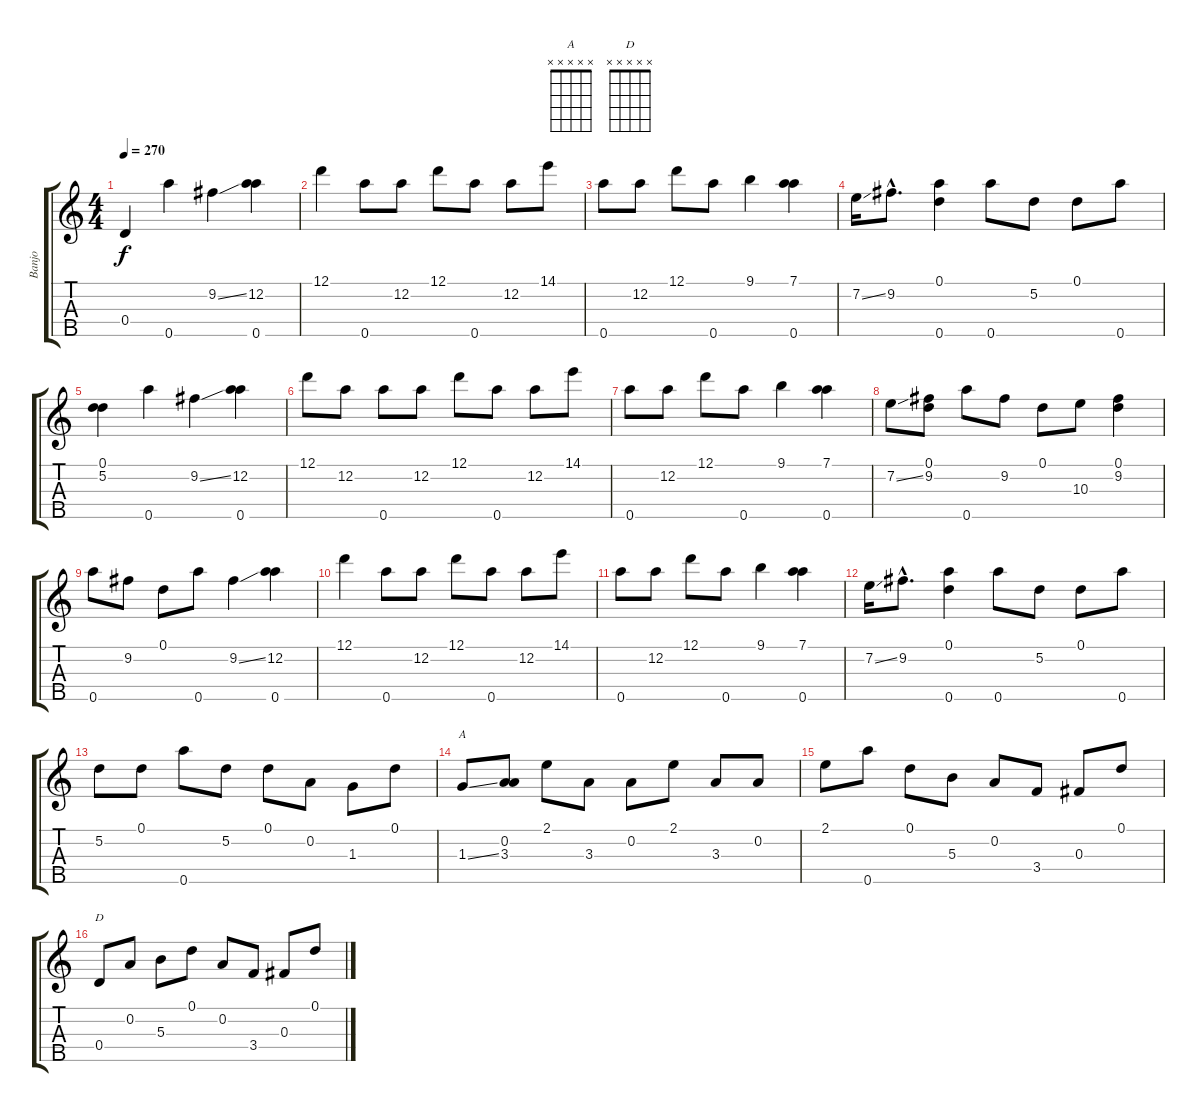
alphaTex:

\track ("Banjo" "Banjo") {instrument banjo}
\staff {score tabs}
\tuning (D4 A3 Gb3 D3 A4) {hide}
\displaytranspose 12
\chord ("A" x x x x x) {firstfret 0}
\chord ("D" x x x x x) {firstfret 0}
\ts (4 4)
\tempo 270
\clef g2
\ks c
0.4.4{dy f} 0.5.4 9.2{ss}.4 (12.2 0.5).4 |
12.1.4 0.5.8 12.2.8 12.1.8 0.5.8 12.2.8 14.1.8 |
0.5.8 12.2.8 12.1.8 0.5.8 9.1.4 (7.1 0.5).4 |
7.2{ss}.16 9.2{hac}.8{d} (0.1 0.5).4 0.5.8 5.2.8 0.1.8 0.5.8 |
(0.1 5.2).4 0.5.4 9.2{ss}.4 (12.2 0.5).4 |
12.1.8 12.2.8 0.5.8 12.2.8 12.1.8 0.5.8 12.2.8 14.1.8 |
0.5.8 12.2.8 12.1.8 0.5.8 9.1.4 (7.1 0.5).4 |
7.2{ss}.8 (0.1 9.2).8 0.5.8 9.2.8 0.1.8 10.3.8 (0.1 9.2).4 |
0.5.8 9.2.8 0.1.8 0.5.8 9.2{ss}.4 (12.2 0.5).4 |
12.1.4 0.5.8 12.2.8 12.1.8 0.5.8 12.2.8 14.1.8 |
0.5.8 12.2.8 12.1.8 0.5.8 9.1.4 (7.1 0.5).4 |
7.2{ss}.16 9.2{hac}.8{d} (0.1 0.5).4 0.5.8 5.2.8 0.1.8 0.5.8 |
5.2.8 0.1.8 0.5.8 5.2.8 0.1.8 0.2.8 1.3.8 0.1.8 |
1.3{ss}.8{ch "A"} (0.2 3.3).8 2.1.8 3.3.8 0.2.8 2.1.8 3.3.8 0.2.8 |
2.1.8 0.5.8 0.1.8 5.3.8 0.2.8 3.4.8 0.3.8 0.1.8 |
0.4.8{ch "D"} 0.2.8 5.3.8 0.1.8 0.2.8 3.4.8 0.3.8 0.1.8
